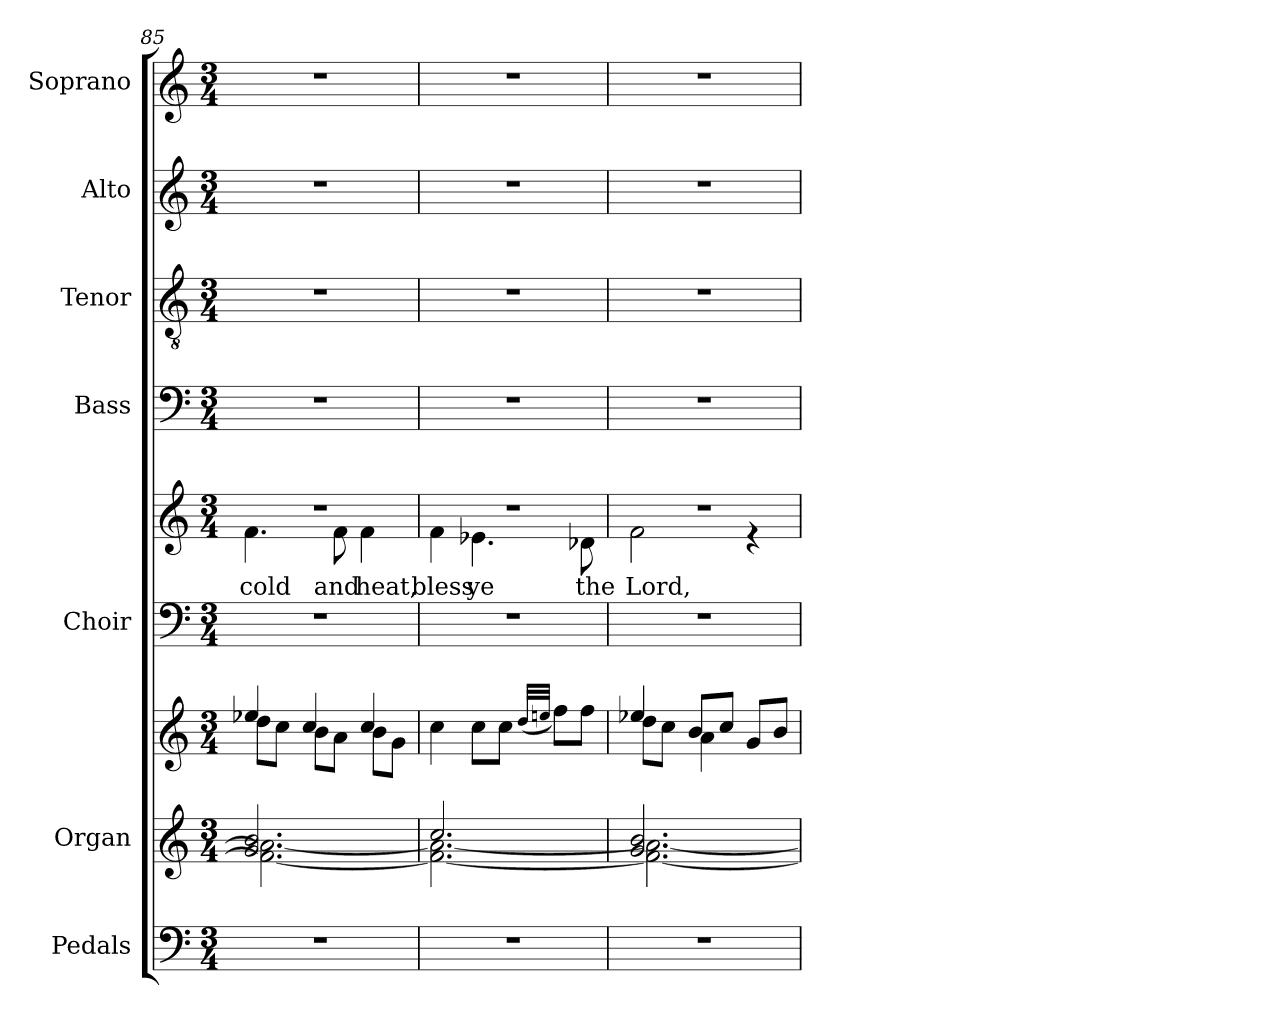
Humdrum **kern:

**kern	**kern	**kern	**kern	**kern	**text	**kern	**kern	**kern	**kern
*part7	*part6	*part6	*part5	*part5	*part5	*part4	*part3	*part2	*part1
*staff9	*staff8	*staff7	*staff6	*staff5	*staff5	*staff4	*staff3	*staff2	*staff1
*I"Pedals	*I"Organ	*	*I"Choir	*	*	*I"Bass	*I"Tenor	*I"Alto	*I"Soprano
*I'Ped.	*I'Org.	*	*I'Choir	*	*	*I'B.	*I'T.	*I'A.	*I'S.
*clefF4	*clefG2	*clefG2	*clefF4	*clefG2	*	*clefF4	*clefGv2	*clefG2	*clefG2
*	*	*	*	*	*	*	*ITrd7c12	*	*
*k[]	*k[]	*k[]	*k[]	*k[]	*	*k[]	*k[]	*k[]	*k[]
*C:	*C:	*C:	*C:	*C:	*	*C:	*C:	*C:	*C:
*M3/4	*M3/4	*M3/4	*M3/4	*M3/4	*	*M3/4	*M3/4	*M3/4	*M3/4
=85	=85	=85	=85	=85	=85	=85	=85	=85	=85
!LO:N:vis=1	!	!	!LO:N:vis=1	!LO:N:vis=1	!	!	!	!	!
*	*^	*^	*	*^	*	*	*	*	*
!	!	!	!	!	!	!	!	!LO:LY:b:color=#000000	!LO:N:vis=1	!LO:N:vis=1	!LO:N:vis=1	!LO:N:vis=1
2.r	2.gi/ 2.bi	2.fi\_< 2.ai_<	4ee-Xi/	8ddi\L	2.r	2.r	4.fi\	cold	2.r	2.r	2.r	2.r
.	.	.	.	8cci\J	.	.	.	.	.	.	.	.
.	.	.	4cci/	8bi\L	.	.	.	.	.	.	.	.
!	!	!	!	!	!	!	!	!LO:LY:b:color=#000000	!	!	!	!
.	.	.	.	8ai\J	.	.	8fi\	and	.	.	.	.
!	!	!	!	!	!	!	!	!LO:LY:b:color=#000000	!	!	!	!
.	.	.	4cci/	8bi\L	.	.	4fi\	heat,	.	.	.	.
.	.	.	.	8gi\J	.	.	.	.	.	.	.	.
=86	=86	=86	=86	=86	=86	=86	=86	=86	=86	=86	=86	=86
!LO:N:vis=1	!	!	!	!	!LO:N:vis=1	!LO:N:vis=1	!	!	!	!	!	!
*	*	*	*v	*v	*	*	*	*	*	*	*	*
*	*	*	*^	*	*	*	*	*	*	*	*
!	!	!	!	!	!	!	!	!LO:LY:b:color=#000000	!LO:N:vis=1	!LO:N:vis=1	!LO:N:vis=1	!LO:N:vis=1
*	*	*	*v	*v	*	*	*	*	*	*	*	*
2.r	2.cci/	2.fi\_< 2.ai_<	4cci\	2.r	2.r	4fi\	bless	2.r	2.r	2.r	2.r
!	!	!	!	!	!	!	!LO:LY:b:color=#000000	!	!	!	!
.	.	.	8cci\L	.	.	4.e-Xi\	ye	.	.	.	.
.	.	.	8cci\J	.	.	.	.	.	.	.	.
.	.	.	(32qddi/LLL	.	.	.	.	.	.	.	.
.	.	.	32qeeni/JJJ	.	.	.	.	.	.	.	.
.	.	.	8ffi\L)	.	.	.	.	.	.	.	.
!	!	!	!	!	!	!	!LO:LY:b:color=#000000	!	!	!	!
.	.	.	8ffi\J	.	.	8d-Xi\	the	.	.	.	.
=87	=87	=87	=87	=87	=87	=87	=87	=87	=87	=87	=87
!LO:N:vis=1	!	!	!	!LO:N:vis=1	!LO:N:vis=1	!	!	!	!	!	!
*	*	*	*^	*	*	*	*	*	*	*	*
!	!	!	!	!	!	!	!	!LO:LY:b:color=#000000	!LO:N:vis=1	!LO:N:vis=1	!LO:N:vis=1	!LO:N:vis=1
2.r	2.gi/ 2.bi	2.fi\_< 2.ai_<	4ee-Xi/	8ddi\L	2.r	2.r	2fi\	Lord,	2.r	2.r	2.r	2.r
.	.	.	.	8cci\J	.	.	.	.	.	.	.	.
.	.	.	8bi/L	4ai\	.	.	.	.	.	.	.	.
.	.	.	8cci/J	.	.	.	.	.	.	.	.	.
.	.	.	8gi/L	4ryy	.	.	4r	.	.	.	.	.
.	.	.	8bi/J	.	.	.	.	.	.	.	.	.
*	*v	*v	*	*	*	*v	*v	*	*	*	*	*
*	*	*v	*v	*	*	*	*	*	*	*
=	=	=	=	=	=	=	=	=	=
*-	*-	*-	*-	*-	*-	*-	*-	*-	*-
